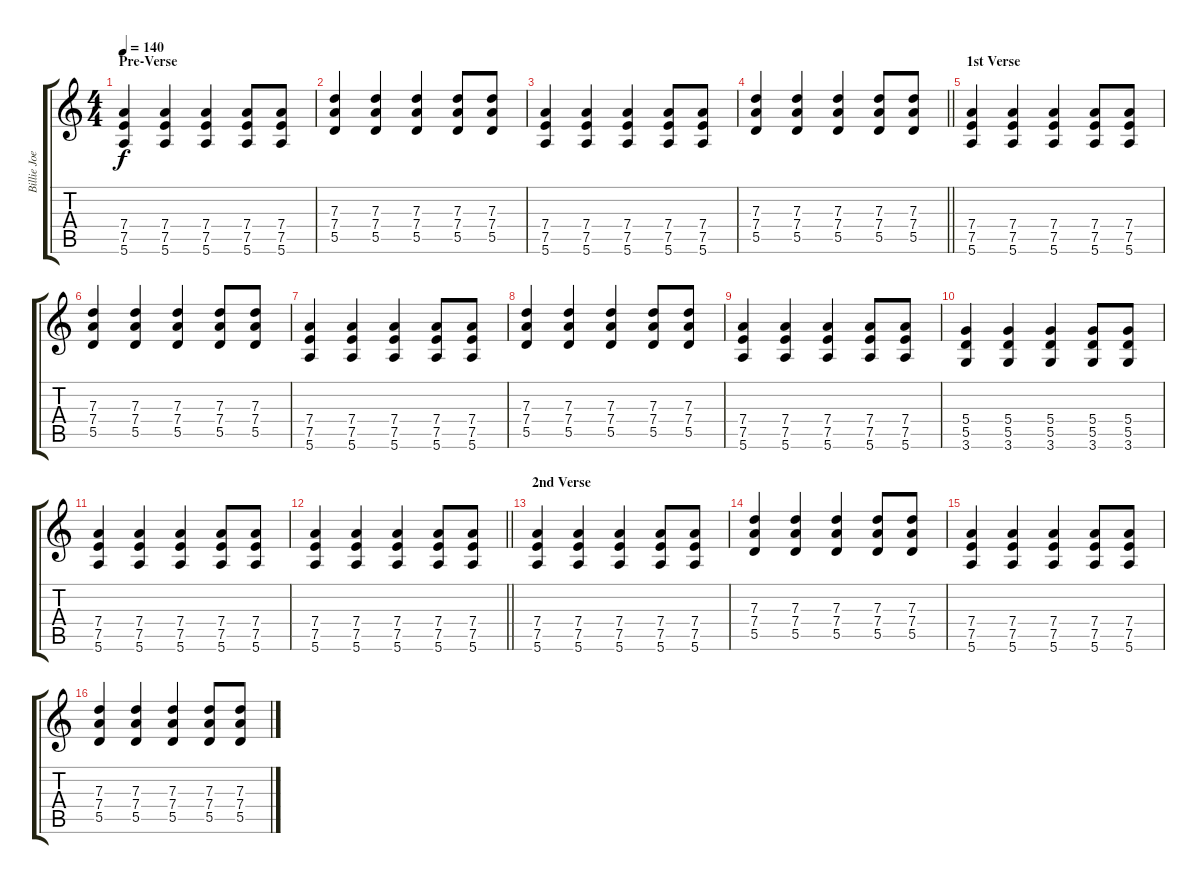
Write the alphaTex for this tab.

\track ("Billie Joe Armstrong (Guitar Double)" "Billie Joe") {instrument distortionguitar}
\staff {score tabs}
\tuning (E4 B3 G3 D3 A2 E2) {hide}
\ts (4 4)
\section ("" "Pre-Verse")
\tempo 140
\clef g2
\ks c
(7.4 7.5 5.6).4{dy f} (7.4 7.5 5.6).4 (7.4 7.5 5.6).4 (7.4 7.5 5.6).8 (7.4 7.5 5.6).8 |
(7.3 7.4 5.5).4 (7.3 7.4 5.5).4 (7.3 7.4 5.5).4 (7.3 7.4 5.5).8 (7.3 7.4 5.5).8 |
(7.4 7.5 5.6).4 (7.4 7.5 5.6).4 (7.4 7.5 5.6).4 (7.4 7.5 5.6).8 (7.4 7.5 5.6).8 |
\barLineRight lightlight
(7.3 7.4 5.5).4 (7.3 7.4 5.5).4 (7.3 7.4 5.5).4 (7.3 7.4 5.5).8 (7.3 7.4 5.5).8 |
\section ("" "1st Verse")
(7.4 7.5 5.6).4 (7.4 7.5 5.6).4 (7.4 7.5 5.6).4 (7.4 7.5 5.6).8 (7.4 7.5 5.6).8 |
(7.3 7.4 5.5).4 (7.3 7.4 5.5).4 (7.3 7.4 5.5).4 (7.3 7.4 5.5).8 (7.3 7.4 5.5).8 |
(7.4 7.5 5.6).4 (7.4 7.5 5.6).4 (7.4 7.5 5.6).4 (7.4 7.5 5.6).8 (7.4 7.5 5.6).8 |
(7.3 7.4 5.5).4 (7.3 7.4 5.5).4 (7.3 7.4 5.5).4 (7.3 7.4 5.5).8 (7.3 7.4 5.5).8 |
(7.4 7.5 5.6).4 (7.4 7.5 5.6).4 (7.4 7.5 5.6).4 (7.4 7.5 5.6).8 (7.4 7.5 5.6).8 |
(5.4 5.5 3.6).4 (5.4 5.5 3.6).4 (5.4 5.5 3.6).4 (5.4 5.5 3.6).8 (5.4 5.5 3.6).8 |
(7.4 7.5 5.6).4 (7.4 7.5 5.6).4 (7.4 7.5 5.6).4 (7.4 7.5 5.6).8 (7.4 7.5 5.6).8 |
\barLineRight lightlight
(7.4 7.5 5.6).4 (7.4 7.5 5.6).4 (7.4 7.5 5.6).4 (7.4 7.5 5.6).8 (7.4 7.5 5.6).8 |
\section ("" "2nd Verse")
(7.4 7.5 5.6).4 (7.4 7.5 5.6).4 (7.4 7.5 5.6).4 (7.4 7.5 5.6).8 (7.4 7.5 5.6).8 |
(7.3 7.4 5.5).4 (7.3 7.4 5.5).4 (7.3 7.4 5.5).4 (7.3 7.4 5.5).8 (7.3 7.4 5.5).8 |
(7.4 7.5 5.6).4 (7.4 7.5 5.6).4 (7.4 7.5 5.6).4 (7.4 7.5 5.6).8 (7.4 7.5 5.6).8 |
(7.3 7.4 5.5).4 (7.3 7.4 5.5).4 (7.3 7.4 5.5).4 (7.3 7.4 5.5).8 (7.3 7.4 5.5).8
